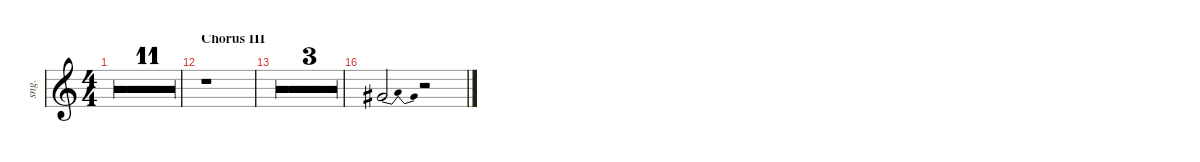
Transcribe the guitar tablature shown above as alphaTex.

\defaultSystemsLayout 4
\hideDynamics
\bracketExtendMode nobrackets
\track ("V. Harmony 2" "sng.") {defaultSystemsLayout 4 multiBarRest instrument voiceoohs}
\staff {score}
\tuning (E4 B3 G3 D3 A2 E2)
\ts (4 4)
\tempo 125
\clef g2
\ks c
r.1{dy mf} |
r.1 |
r.1 |
r.1 |
r.1 |
r.1 |
r.1 |
r.1 |
r.1 |
r.1 |
r.1 |
\section ("" "Chorus III")
r.1 |
r.1 |
r.1 |
r.1 |
9.2{be (bendrelease 7.8 0 23.4 2 37.8 2 45.6 0) acc #}.2 r.2
